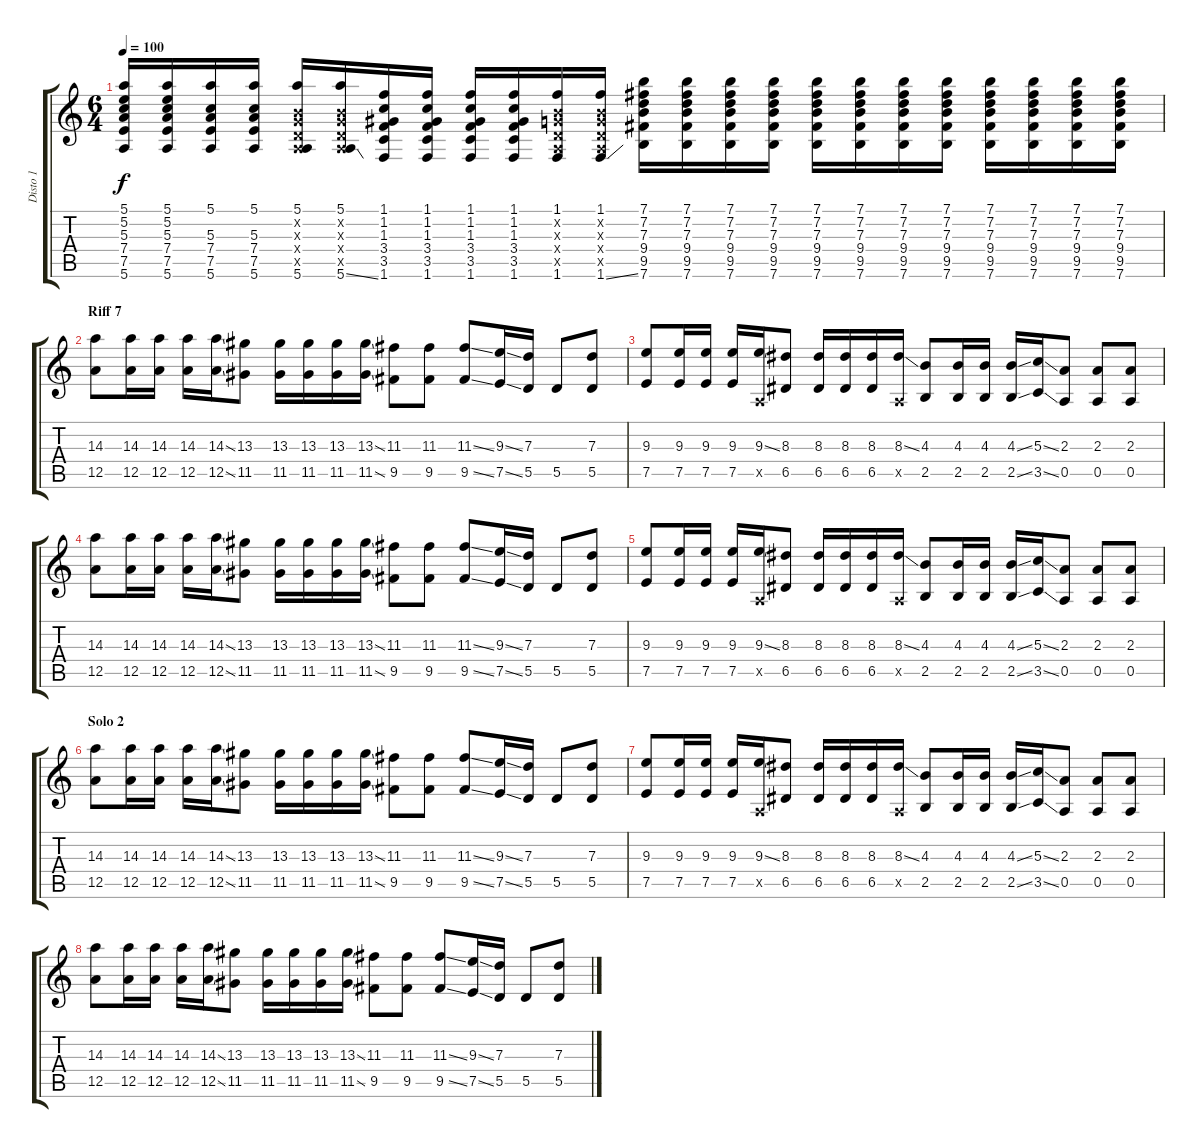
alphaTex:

\track ("Disto 1" "Disto 1") {instrument distortionguitar}
\staff {score tabs}
\tuning (E4 B3 G3 D3 A2 E2) {hide}
\ts (6 4)
\tempo 100
\clef g2
\ks c
(5.1 5.2 5.3 7.4 7.5 5.6).16{dy f} (5.1 5.2 5.3 7.4 7.5 5.6).16 (5.1 5.3 7.4 7.5 5.6).16 (5.1 5.3 7.4 7.5 5.6).16 (5.1 0.2{x} 0.3{x} 0.4{x} 0.5{x} 5.6).16 (5.1 0.2{x} 0.3{x} 0.4{x} 0.5{x} 5.6{ss}).16 (1.1 1.2 1.3 3.4 3.5 1.6).16 (1.1 1.2 1.3 3.4 3.5 1.6).16 (1.1 1.2 1.3 3.4 3.5 1.6).16 (1.1 1.2 1.3 3.4 3.5 1.6).16 (1.1 0.2{x} 0.3{x} 0.4{x} 0.5{x} 1.6).16 (1.1 0.2{x} 0.3{x} 0.4{x} 0.5{x} 1.6{ss}).16 (7.1 7.2 7.3 9.4 9.5 7.6).16 (7.1 7.2 7.3 9.4 9.5 7.6).16 (7.1 7.2 7.3 9.4 9.5 7.6).16 (7.1 7.2 7.3 9.4 9.5 7.6).16 (7.1 7.2 7.3 9.4 9.5 7.6).16 (7.1 7.2 7.3 9.4 9.5 7.6).16 (7.1 7.2 7.3 9.4 9.5 7.6).16 (7.1 7.2 7.3 9.4 9.5 7.6).16 (7.1 7.2 7.3 9.4 9.5 7.6).16 (7.1 7.2 7.3 9.4 9.5 7.6).16 (7.1 7.2 7.3 9.4 9.5 7.6).16 (7.1 7.2 7.3 9.4 9.5 7.6).16 |
\section ("" "Riff 7")
(14.3 12.5).8 (14.3 12.5).16 (14.3 12.5).16 (14.3 12.5).16 (14.3{ss} 12.5{ss}).16 (13.3 11.5).8 (13.3 11.5).16 (13.3 11.5).16 (13.3 11.5).16 (13.3{ss} 11.5{ss}).16 (11.3 9.5).8 (11.3 9.5).8 (11.3{ss} 9.5{ss}).8 (9.3{ss} 7.5{ss}).16 (7.3 5.5).16 5.5.8 (7.3 5.5).8 |
(9.3 7.5).8 (9.3 7.5).16 (9.3 7.5).16 (9.3 7.5).16 (9.3{ss} 0.5{x}).16 (8.3 6.5).8 (8.3 6.5).16 (8.3 6.5).16 (8.3 6.5).16 (8.3{ss} 0.5{x}).16 (4.3 2.5).8 (4.3 2.5).16 (4.3 2.5).16 (4.3{ss} 2.5{ss}).16 (5.3{ss} 3.5{ss}).16 (2.3 0.5).8 (2.3 0.5).8 (2.3 0.5).8 |
(14.3 12.5).8 (14.3 12.5).16 (14.3 12.5).16 (14.3 12.5).16 (14.3{ss} 12.5{ss}).16 (13.3 11.5).8 (13.3 11.5).16 (13.3 11.5).16 (13.3 11.5).16 (13.3{ss} 11.5{ss}).16 (11.3 9.5).8 (11.3 9.5).8 (11.3{ss} 9.5{ss}).8 (9.3{ss} 7.5{ss}).16 (7.3 5.5).16 5.5.8 (7.3 5.5).8 |
(9.3 7.5).8 (9.3 7.5).16 (9.3 7.5).16 (9.3 7.5).16 (9.3{ss} 0.5{x}).16 (8.3 6.5).8 (8.3 6.5).16 (8.3 6.5).16 (8.3 6.5).16 (8.3{ss} 0.5{x}).16 (4.3 2.5).8 (4.3 2.5).16 (4.3 2.5).16 (4.3{ss} 2.5{ss}).16 (5.3{ss} 3.5{ss}).16 (2.3 0.5).8 (2.3 0.5).8 (2.3 0.5).8 |
\section ("" "Solo 2")
(14.3 12.5).8 (14.3 12.5).16 (14.3 12.5).16 (14.3 12.5).16 (14.3{ss} 12.5{ss}).16 (13.3 11.5).8 (13.3 11.5).16 (13.3 11.5).16 (13.3 11.5).16 (13.3{ss} 11.5{ss}).16 (11.3 9.5).8 (11.3 9.5).8 (11.3{ss} 9.5{ss}).8 (9.3{ss} 7.5{ss}).16 (7.3 5.5).16 5.5.8 (7.3 5.5).8 |
(9.3 7.5).8 (9.3 7.5).16 (9.3 7.5).16 (9.3 7.5).16 (9.3{ss} 0.5{x}).16 (8.3 6.5).8 (8.3 6.5).16 (8.3 6.5).16 (8.3 6.5).16 (8.3{ss} 0.5{x}).16 (4.3 2.5).8 (4.3 2.5).16 (4.3 2.5).16 (4.3{ss} 2.5{ss}).16 (5.3{ss} 3.5{ss}).16 (2.3 0.5).8 (2.3 0.5).8 (2.3 0.5).8 |
(14.3 12.5).8 (14.3 12.5).16 (14.3 12.5).16 (14.3 12.5).16 (14.3{ss} 12.5{ss}).16 (13.3 11.5).8 (13.3 11.5).16 (13.3 11.5).16 (13.3 11.5).16 (13.3{ss} 11.5{ss}).16 (11.3 9.5).8 (11.3 9.5).8 (11.3{ss} 9.5{ss}).8 (9.3{ss} 7.5{ss}).16 (7.3 5.5).16 5.5.8 (7.3 5.5).8
